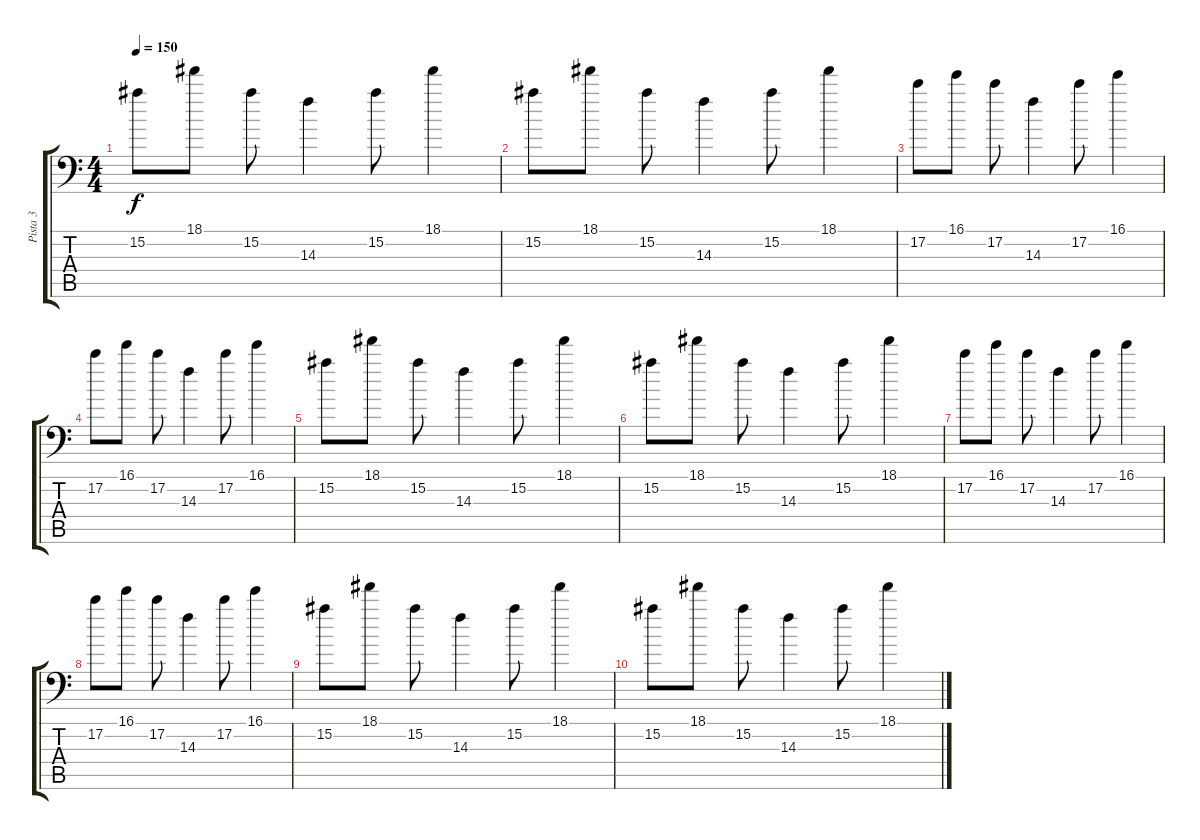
\track ("Pista 3" "Pista 3") {instrument acousticguitarsteel}
\staff {score tabs}
\tuning (C4 G3 Eb3 Bb2 F2 Bb1) {hide}
\ts (4 4)
\tempo 150
\clef f4
\ks c
15.2.8{dy f} 18.1.8 15.2.8 14.3.4 15.2.8 18.1.4 |
15.2.8 18.1.8 15.2.8 14.3.4 15.2.8 18.1.4 |
17.2.8 16.1.8 17.2.8 14.3.4 17.2.8 16.1.4 |
17.2.8 16.1.8 17.2.8 14.3.4 17.2.8 16.1.4 |
15.2.8 18.1.8 15.2.8 14.3.4 15.2.8 18.1.4 |
15.2.8 18.1.8 15.2.8 14.3.4 15.2.8 18.1.4 |
17.2.8 16.1.8 17.2.8 14.3.4 17.2.8 16.1.4 |
17.2.8 16.1.8 17.2.8 14.3.4 17.2.8 16.1.4 |
15.2.8 18.1.8 15.2.8 14.3.4 15.2.8 18.1.4 |
15.2.8 18.1.8 15.2.8 14.3.4 15.2.8 18.1.4
